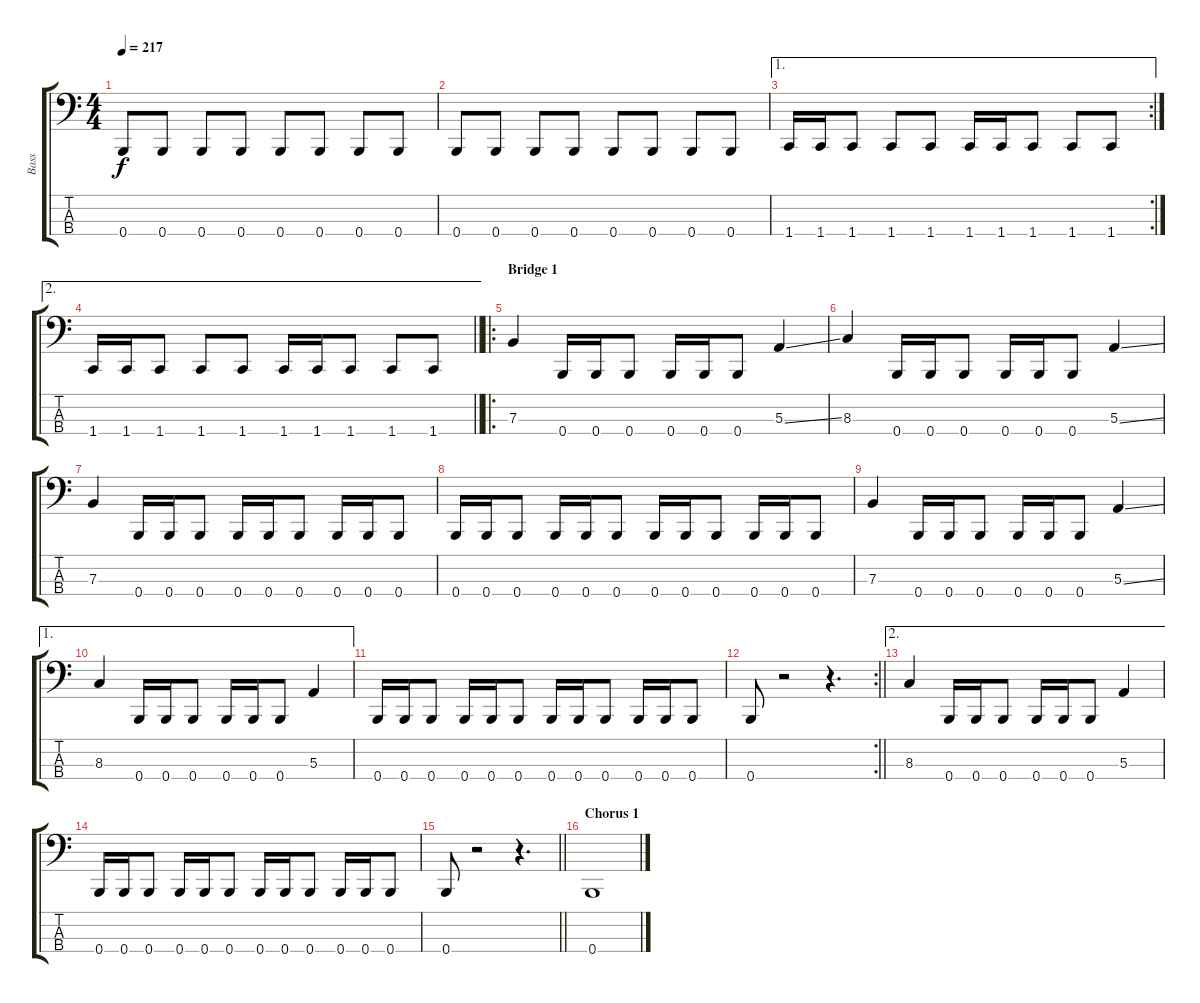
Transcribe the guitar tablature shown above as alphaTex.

\track ("Bass" "Bass") {instrument electricbassfinger}
\staff {score tabs}
\tuning (D2 A1 E1 B0) {hide}
\ts (4 4)
\tempo 217
\clef f4
\ks c
0.4.8{dy f} 0.4.8 0.4.8 0.4.8 0.4.8 0.4.8 0.4.8 0.4.8 |
0.4.8 0.4.8 0.4.8 0.4.8 0.4.8 0.4.8 0.4.8 0.4.8 |
\ae 1
\rc 2
1.4.16 1.4.16 1.4.8 1.4.8 1.4.8 1.4.16 1.4.16 1.4.8 1.4.8 1.4.8 |
\ae 2
\barLineRight lightlight
1.4.16 1.4.16 1.4.8 1.4.8 1.4.8 1.4.16 1.4.16 1.4.8 1.4.8 1.4.8 |
\ro
\section ("" "Bridge 1")
7.3.4 0.4.16 0.4.16 0.4.8 0.4.16 0.4.16 0.4.8 5.3{ss}.4 |
8.3.4 0.4.16 0.4.16 0.4.8 0.4.16 0.4.16 0.4.8 5.3{ss}.4 |
7.3.4 0.4.16 0.4.16 0.4.8 0.4.16 0.4.16 0.4.8 0.4.16 0.4.16 0.4.8 |
0.4.16 0.4.16 0.4.8 0.4.16 0.4.16 0.4.8 0.4.16 0.4.16 0.4.8 0.4.16 0.4.16 0.4.8 |
7.3.4 0.4.16 0.4.16 0.4.8 0.4.16 0.4.16 0.4.8 5.3{ss}.4 |
\ae 1
8.3.4 0.4.16 0.4.16 0.4.8 0.4.16 0.4.16 0.4.8 5.3.4 |
0.4.16 0.4.16 0.4.8 0.4.16 0.4.16 0.4.8 0.4.16 0.4.16 0.4.8 0.4.16 0.4.16 0.4.8 |
\rc 2
\barLineRight lightlight
0.4.8 r.2 r.4{d} |
\ae 2
8.3.4 0.4.16 0.4.16 0.4.8 0.4.16 0.4.16 0.4.8 5.3.4 |
0.4.16 0.4.16 0.4.8 0.4.16 0.4.16 0.4.8 0.4.16 0.4.16 0.4.8 0.4.16 0.4.16 0.4.8 |
\barLineRight lightlight
0.4.8 r.2 r.4{d} |
\section ("" "Chorus 1")
0.4.1
